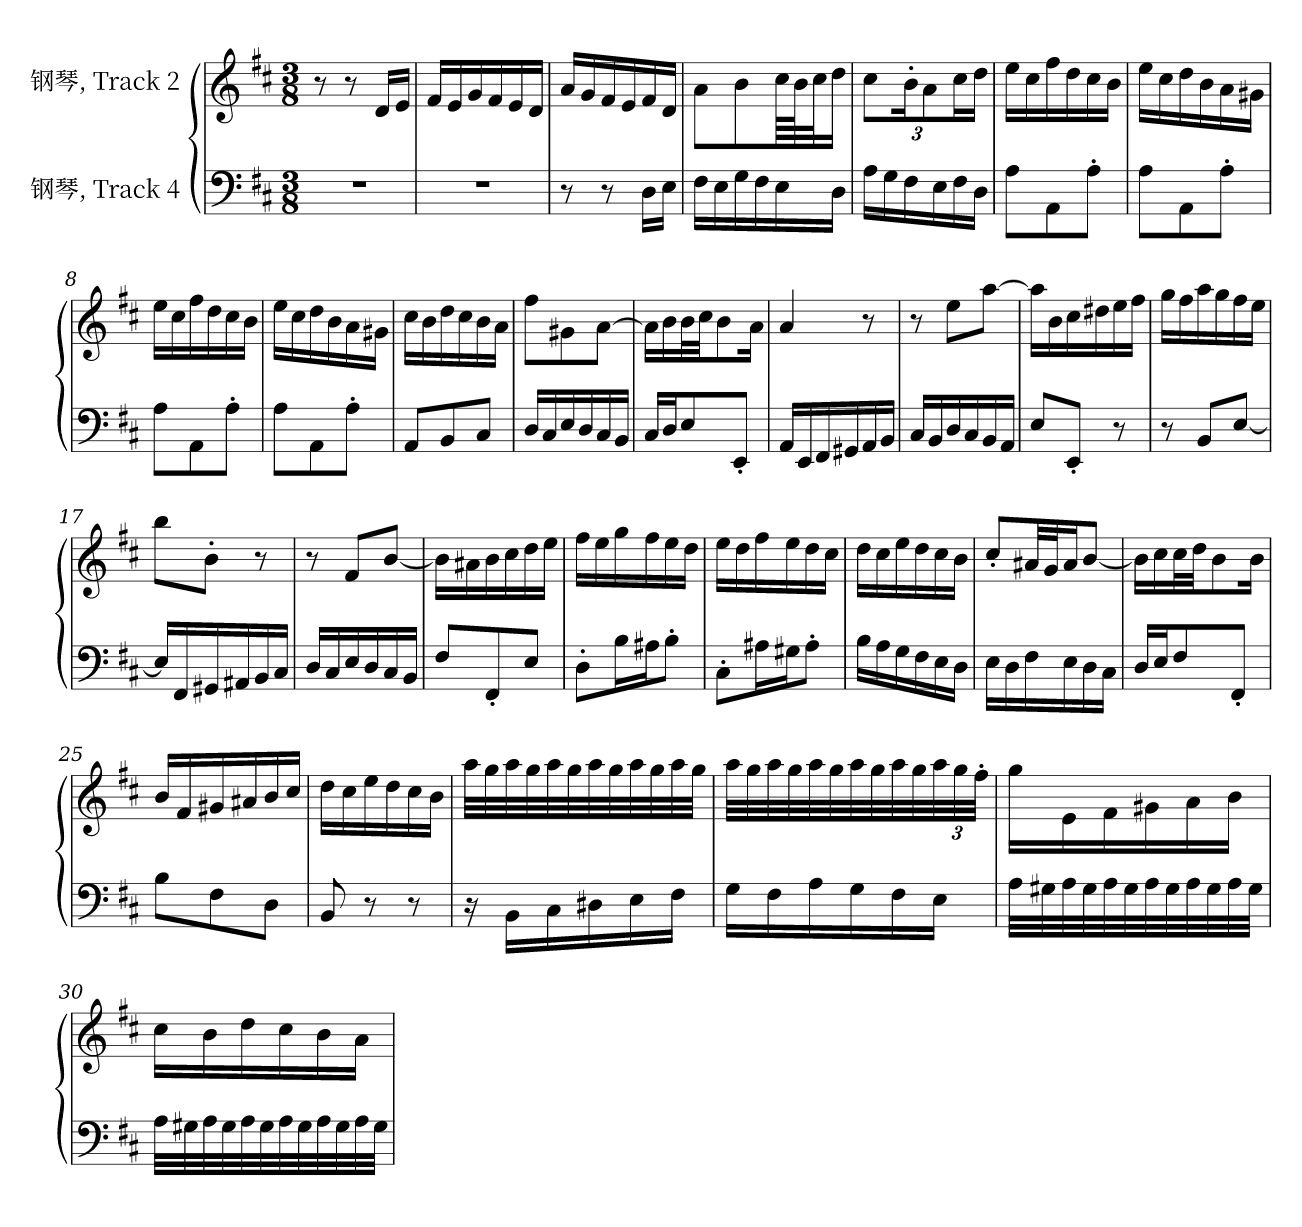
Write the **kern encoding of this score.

**kern	**kern
*part2	*part1
*staff2	*staff1
*I"钢琴, Track 4	*I"钢琴, Track 2
*clefF4	*clefG2
*k[f#c#]	*k[f#c#]
*M3/8	*M3/8
*MM85	*MM85
=1	=1
4.r	8r
.	8r
.	16d/LL
.	16e/JJ
=2	=2
4.r	16f#/LL
.	16e/
.	16g/
.	16f#/
.	16e/
.	16d/JJ
=3	=3
8r	16a/LL
.	16g/
8r	16f#/
.	16e/
16D\LL	16f#/
16E\JJ	16d/JJ
=4	=4
16F#\LL	8a\L
16E\	.
16G\	8b\
16F#\	.
16E\	64cc#\LLL
.	64b\J
.	32cc#\J
16D\JJ	16dd\JJ
=5	=5
16A\LL	8cc#\L
16G\	.
*	*Xbrackettup
16F#\	24b'\K
.	12a\
16E\	.
16F#\	16cc#\L
16D\JJ	16dd\JJ
!!LO:LB:g=z
=6	=6
8A\L	16ee\LL
.	16cc#\
8AA\	16ff#\
.	16dd\
8A'\J	16cc#\
.	16b\JJ
=7	=7
8A\L	16ee\LL
.	16cc#\
8AA\	16dd\
.	16b\
8A'\J	16a\
.	16g#X\JJ
=8	=8
8A\L	16ee\LL
.	16cc#\
8AA\	16ff#\
.	16dd\
8A'\J	16cc#\
.	16b\JJ
=9	=9
8A\L	16ee\LL
.	16cc#\
8AA\	16dd\
.	16b\
8A'\J	16a\
.	16g#X\JJ
=10	=10
8AA/L	16cc#\LL
.	16b\
8BB/	16dd\
.	16cc#\
8C#/J	16b\
.	16a\JJ
=11	=11
16D/LL	8ff#\L
16C#/	.
16E/	8g#X\
16D/	.
16C#/	[8a\J
16BB/JJ	.
!!LO:LB:g=z
=12	=12
16C#/LL	16a\LL]
16D/J	16b\
8E/	32b\L
.	32cc#\JJ
.	8b\
8EE'/J	.
.	16a\Jk
=13	=13
16AA/LL	4a/
16EE/	.
16FF#/	.
16GG#X/	.
16AA/	8r
16BB/JJ	.
=14	=14
16C#/LL	8r
16BB/	.
16D/	8ee\L
16C#/	.
16BB/	[8aa\J
16AA/JJ	.
=15	=15
8E/L	16aa\LL]
.	16b\
8EE'/J	16cc#\
.	16dd#X\
8r	16ee\
.	16ff#\JJ
=16	=16
8r	16gg\LL
.	16ff#\
8BB/L	16aa\
.	16gg\
[8E/J	16ff#\
.	16ee\JJ
!!LO:LB:g=z
=17	=17
16E/LL]	8bb\L
16FF#/	.
16GG#X/	8b'\J
16AA#X/	.
16BB/	8r
16C#/JJ	.
=18	=18
16D/LL	8r
16C#/	.
16E/	8f#/L
16D/	.
16C#/	[8b/J
16BB/JJ	.
=19	=19
8F#/L	16b\LL]
.	16a#X\
8FF#'/	16b\
.	16cc#\
8E/J	16dd\
.	16ee\JJ
=20	=20
8D'\L	16ff#\LL
.	16ee\
16B\L	16gg\
16A#X\J	16ff#\
8B'\J	16ee\
.	16dd\JJ
=21	=21
8C#'\L	16ee\LL
.	16dd\
16A#X\L	16ff#\
16G#X\J	16ee\
8A#'\J	16dd\
.	16cc#\JJ
!!LO:LB:g=z
=22	=22
16B\LL	16dd\LL
16A\	16cc#\
16G\	16ee\
16F#\	16dd\
16E\	16cc#\
16D\JJ	16b\JJ
=23	=23
16E\LL	8cc#'/L
16D\	.
16F#\	32a#X/LL
.	32g/J
16E\	16a#/J
16D\	[8b/J
16C#\JJ	.
=24	=24
16D/LL	16b\LL]
16E/J	16cc#\
8F#/	32cc#\L
.	32dd\JJ
.	8b\
8FF#'/J	.
.	16b\Jk
=25	=25
8B\L	16b/LL
.	16f#/
8F#\	16g#X/
.	16a#X/
8D\J	16b/
.	16cc#/JJ
=26	=26
8BB/	16dd\LL
.	16cc#\
8r	16ee\
.	16dd\
8r	16cc#\
.	16b\JJ
!!LO:LB:g=z
=27	=27
16r	32aa\LLL
.	32gg\
16BB\LL	32aa\
.	32gg\
16C#\	32aa\
.	32gg\
16D#X\	32aa\
.	32gg\
16E\	32aa\
.	32gg\
16F#\JJ	32aa\
.	32gg\JJJ
=28	=28
16G\LL	32aa\LLL
.	32gg\
16F#\	32aa\
.	32gg\
16A\	32aa\
.	32gg\
16G\	32aa\
.	32gg\
16F#\	32aa\
.	32gg\
16E\JJ	48aa\
.	48gg\
.	48ff#'\JJJ
=29	=29
32A\LLL	16gg\LL
32G#X\	.
32A\	16e\
32G#\	.
32A\	16f#\
32G#\	.
32A\	16g#X\
32G#\	.
32A\	16a\
32G#\	.
32A\	16b\JJ
32G#\JJJ	.
!!LO:PB:g=z
=30	=30
32A\LLL	16cc#\LL
32G#X\	.
32A\	16b\
32G#\	.
32A\	16dd\
32G#\	.
32A\	16cc#\
32G#\	.
32A\	16b\
32G#\	.
32A\	16a\JJ
32G#\JJJ	.
=	=
*-	*-
